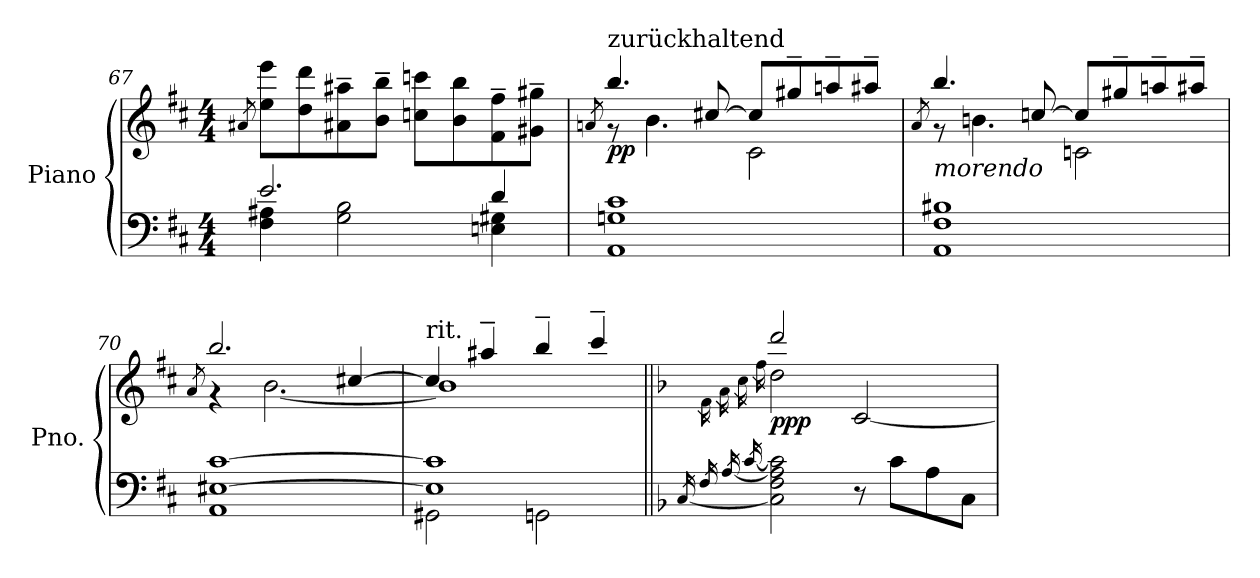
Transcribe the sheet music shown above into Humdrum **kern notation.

**kern	**kern	**dynam
*part1	*part1	*part1
*staff2	*staff1	*staff1/2
*I"Piano	*	*
*I'Pno.	*	*
*clefF4	*clefG2	*
*k[f#c#]	*k[f#c#]	*
*M4/4	*M4/4	*
=67	=67	=67
.	8qa#X/	.
*^	*	*
2.e/	4F#\ 4A#X\	8ee\ 8eee\L	.
.	.	8dd\ 8ddd\	.
.	2G\ 2B\	8a#X\~ 8aa#X\~	.
.	.	8b\~ 8bb\~J	.
.	.	8ccn\ 8cccn\L	.
.	.	8b\ 8bb\	.
4d/	4En\ 4G#X\	8f#\~ 8ff#\~	.
.	.	8g#X\~ 8gg#X\~J	.
=68	=68	=68	=68
.	.	8qan/	.
*	*	*^	*
!	!	!LO:TX:a:t=zurückhaltend	!	!
!	!	!	!	!LO:DY:b
1c#	1AA 1Gn	4.bb/	8r	pp
.	.	.	4.b\	.
.	.	[8cc#X/	.	.
.	.	8cc#/L]	2c#\	.
.	.	8gg#X~/	.	.
.	.	8aan~/	.	.
.	.	8aa#X~/J	.	.
!!LO:LB:g=z	!!
=69	=69	=69	=69	=69
.	.	8qa/	.	.
!	!	!LO:TX:b:i:t=morendo	!	!
1B#X	1AA 1F#	4.bb/	8r	.
.	.	.	4.bn\	.
.	.	[8ccn/	.	.
.	.	8cc/L]	2cn\	.
.	.	8gg#X~/	.	.
.	.	8aan~/	.	.
.	.	8aa#X~/J	.	.
=70	=70	=70	=70	=70
.	.	8qa/	.	.
[1E#X [1c#	1AA	2.bb/	4r	.
.	.	.	[2.b\	.
.	.	[4cc#X/	.	.
=71	=71	=71	=71	=71
!	!	!LO:TX:a:t=rit.	!	!
1E#] 1c#]	2GG#X\	4cc#/]	1b]	.
.	.	4aa#X~/	.	.
.	2GGn\	4bb~/	.	.
.	.	4ccc#~/	.	.
*v	*v	*	*	*
*	*v	*v	*
=72||	=72||	=72||
*k[b-]	*k[b-]	*
*	*^	*
*	*	*^	*
[16qC/LL	.	.	16qf\	.
16qF/_	.	.	16qa\	.
[16qA/	.	.	16qcc\	.
[16qc/	.	.	16qff\JJ	.
!	!	!	!	!LO:DY:b
2C\] 2F\ 2A\] 2c\]	2ddd/	2dd\	1ryy	ppp
8r	[2c/	2ryy	.	.
8c\L	.	.	.	.
8A\	.	.	.	.
8C\J	.	.	.	.
*	*v	*v	*v	*
=	=	=
*-	*-	*-
